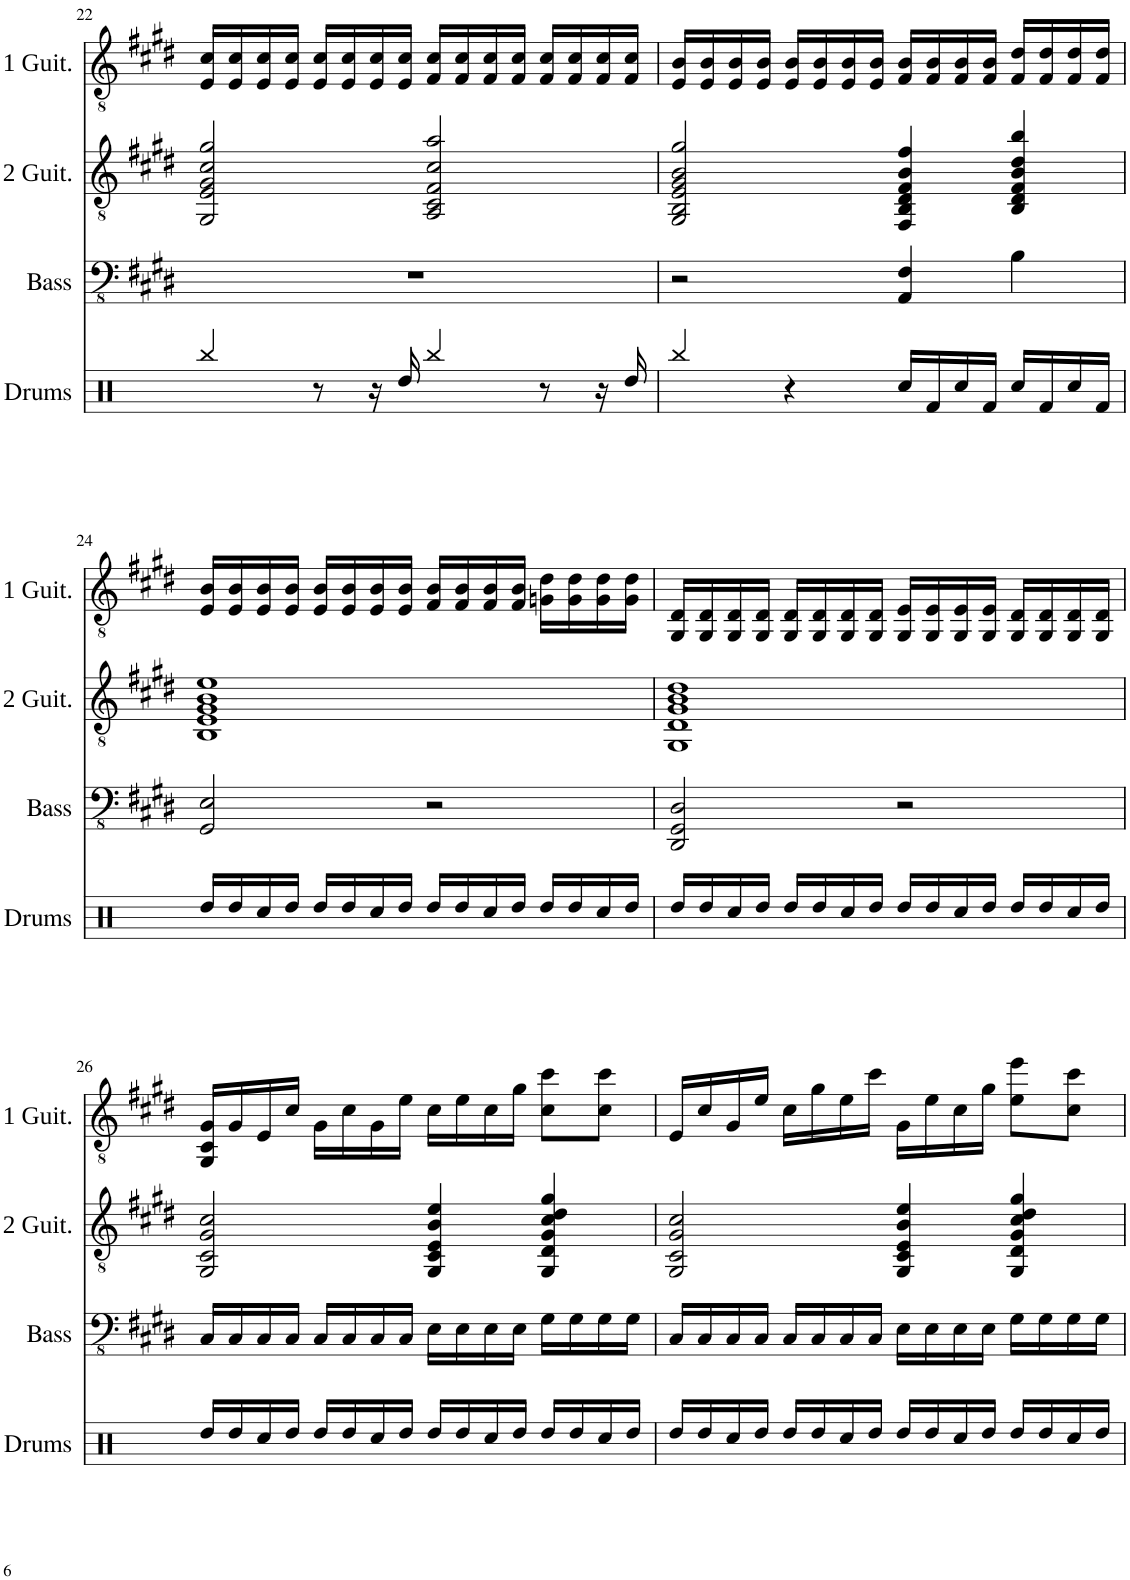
**kern	**kern	**kern
*part3	*part2	*part1
*staff3	*staff2	*staff1
*I"Bass Guitar	*I"Second Guitar	*I"First Guitar
*I'Bass	*I'2 Guit.	*I'1 Guit.
!!LO:PB:g=z
*clefFv4	*clefGv2	*clefGv2
*k[f#c#g#d#]	*k[f#c#g#d#]	*k[f#c#g#d#]
*M4/4	*M4/4	*M4/4
=22	=22	=22
1r	2GG#/ 2E/ 2G#/ 2c#/ 2g#/	16E/ 16c#/LL
.	.	16E/ 16c#/
.	.	16E/ 16c#/
.	.	16E/ 16c#/JJ
.	.	16E/ 16c#/LL
.	.	16E/ 16c#/
.	.	16E/ 16c#/
.	.	16E/ 16c#/JJ
.	2AA/ 2C#/ 2F#/ 2c#/ 2a/	16F#/ 16c#/LL
.	.	16F#/ 16c#/
.	.	16F#/ 16c#/
.	.	16F#/ 16c#/JJ
.	.	16F#/ 16c#/LL
.	.	16F#/ 16c#/
.	.	16F#/ 16c#/
.	.	16F#/ 16c#/JJ
=23	=23	=23
2r	2GG#/ 2BB/ 2E/ 2G#/ 2B/ 2g#/	16E/ 16B/LL
.	.	16E/ 16B/
.	.	16E/ 16B/
.	.	16E/ 16B/JJ
.	.	16E/ 16B/LL
.	.	16E/ 16B/
.	.	16E/ 16B/
.	.	16E/ 16B/JJ
4AAA/ 4FF#/	4FF#/ 4BB/ 4D#/ 4F#/ 4B/ 4f#/	16F#/ 16B/LL
.	.	16F#/ 16B/
.	.	16F#/ 16B/
.	.	16F#/ 16B/JJ
4BB\	4BB/ 4D#/ 4F#/ 4B/ 4d#/ 4b/	16F#/ 16d#/LL
.	.	16F#/ 16d#/
.	.	16F#/ 16d#/
.	.	16F#/ 16d#/JJ
!!LO:LB:g=z
=24	=24	=24
2GGG#/ 2EE/	1BB 1E 1G# 1B 1e	16E/ 16B/LL
.	.	16E/ 16B/
.	.	16E/ 16B/
.	.	16E/ 16B/JJ
.	.	16E/ 16B/LL
.	.	16E/ 16B/
.	.	16E/ 16B/
.	.	16E/ 16B/JJ
2r	.	16F#/ 16B/LL
.	.	16F#/ 16B/
.	.	16F#/ 16B/
.	.	16F#/ 16B/JJ
.	.	16Gn\ 16d#\LL
.	.	16G\ 16d#\
.	.	16G\ 16d#\
.	.	16G\ 16d#\JJ
=25	=25	=25
2DDD#/ 2GGG#/ 2DD#/	1GG# 1D# 1G# 1B 1d#	16GG#/ 16D#/LL
.	.	16GG#/ 16D#/
.	.	16GG#/ 16D#/
.	.	16GG#/ 16D#/JJ
.	.	16GG#/ 16D#/LL
.	.	16GG#/ 16D#/
.	.	16GG#/ 16D#/
.	.	16GG#/ 16D#/JJ
2r	.	16GG#/ 16E/LL
.	.	16GG#/ 16E/
.	.	16GG#/ 16E/
.	.	16GG#/ 16E/JJ
.	.	16GG#/ 16D#/LL
.	.	16GG#/ 16D#/
.	.	16GG#/ 16D#/
.	.	16GG#/ 16D#/JJ
!!LO:LB:g=z
=26	=26	=26
16CC#/LL	2GG#/ 2C#/ 2G#/ 2c#/	16GG#/ 16C#/ 16G#/LL
16CC#/	.	16G#/
16CC#/	.	16E/
16CC#/JJ	.	16c#/JJ
16CC#/LL	.	16G#\LL
16CC#/	.	16c#\
16CC#/	.	16G#\
16CC#/JJ	.	16e\JJ
16EE\LL	4GG#/ 4C#/ 4E/ 4B/ 4e/	16c#\LL
16EE\	.	16e\
16EE\	.	16c#\
16EE\JJ	.	16g#\JJ
16GG#\LL	4GG#/ 4D#/ 4G#/ 4c#/ 4d#/ 4g#/	8c#\ 8cc#\L
16GG#\	.	.
16GG#\	.	8c#\ 8cc#\J
16GG#\JJ	.	.
=27	=27	=27
16CC#/LL	2GG#/ 2C#/ 2G#/ 2c#/	16E/LL
16CC#/	.	16c#/
16CC#/	.	16G#/
16CC#/JJ	.	16e/JJ
16CC#/LL	.	16c#\LL
16CC#/	.	16g#\
16CC#/	.	16e\
16CC#/JJ	.	16cc#\JJ
16EE\LL	4GG#/ 4C#/ 4E/ 4B/ 4e/	16G#\LL
16EE\	.	16e\
16EE\	.	16c#\
16EE\JJ	.	16g#\JJ
16GG#\LL	4GG#/ 4D#/ 4G#/ 4c#/ 4d#/ 4g#/	8e\ 8ee\L
16GG#\	.	.
16GG#\	.	8c#\ 8cc#\J
16GG#\JJ	.	.
=	=	=
*-	*-	*-
